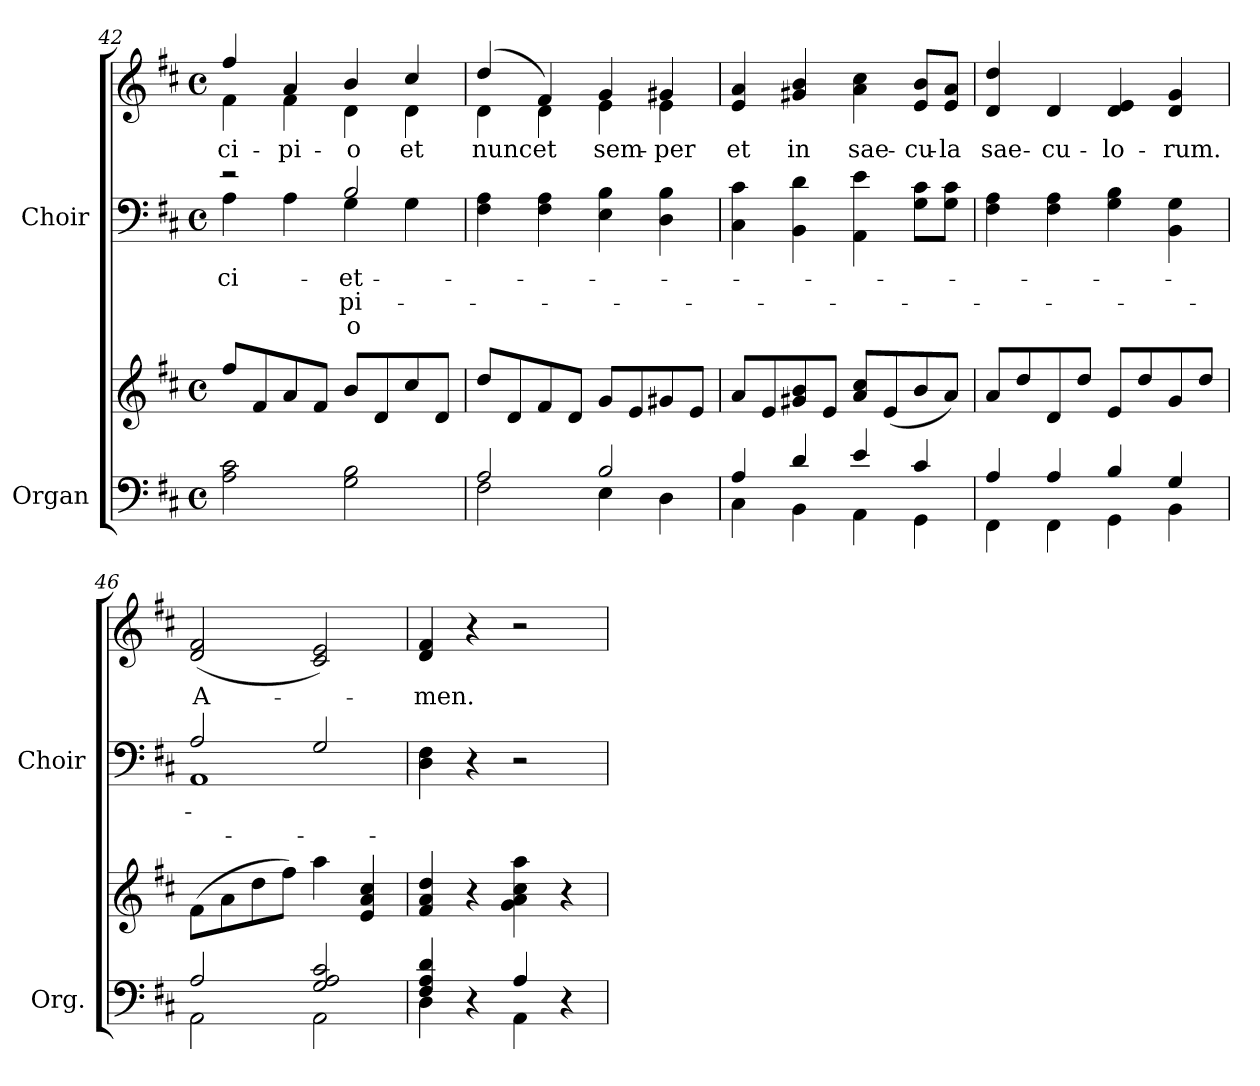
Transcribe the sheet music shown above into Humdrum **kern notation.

**kern	**kern	**kern	**text	**text	**text	**kern	**text
*part2	*part2	*part1	*part1	*part1	*part1	*part1	*part1
*staff4	*staff3	*staff2	*staff2	*staff2	*staff2	*staff1	*staff1
*I"Organ	*	*I"Choir	*	*	*	*	*
*I'Org.	*	*I'Choir	*	*	*	*	*
*clefF4	*clefG2	*clefF4	*	*	*	*clefG2	*
*k[f#c#]	*k[f#c#]	*k[f#c#]	*	*	*	*k[f#c#]	*
*D:	*D:	*D:	*	*	*	*D:	*
*M4/4	*M4/4	*M4/4	*	*	*	*M4/4	*
*met(c)	*met(c)	*met(c)	*	*	*	*met(c)	*
=42	=42	=42	=42	=42	=42	=42	=42
!	!	!	!LO:LY:b:color=#000000	!	!	!	!
*	*	*^	*	*	*	*	*
!	!	!	!	!	!	!	!	!LO:LY:a:color=#000000
*	*	*	*	*	*	*	*^	*
!	!	!	!	!	!	!	!	!	!LO:LY:b:color=#000000
2Ai\ 2c#i	8ff#i/L	2r	4Ai\	-ci-	.	.	4ff#i/	4f#i\	-ci-
.	8f#i/	.	.	.	.	.	.	.	.
!	!	!	!	!	!	!	!	!	!LO:LY:a:color=#000000
!	!	!	!	!	!	!	!	!	!LO:LY:b:color=#000000
.	8ai/	.	4Ai\	.	.	.	4ai/	4f#i\	-pi-
.	8f#i/J	.	.	.	.	.	.	.	.
!	!	!	!	!LO:LY:a:color=#000000	!LO:LY:b:color=#000000	!LO:LY:b:color=#000000	!	!	!
!	!	!	!	!	!	!	!	!	!LO:LY:a:color=#000000
!	!	!	!	!	!	!	!	!	!LO:LY:b:color=#000000
2Gi\ 2Bi	8bi/L	2Bi/	4Gi\	et	-pi-	-o	4bi/	4di\	-o
.	8di/	.	.	.	.	.	.	.	.
!	!	!	!	!	!	!	!	!	!LO:LY:a:color=#000000
!	!	!	!	!	!	!	!	!	!LO:LY:b:color=#000000
.	8cc#i/	.	4Gi\	.	.	.	4cc#i/	4di\	et
.	8di/J	.	.	.	.	.	.	.	.
*	*	*v	*v	*	*	*	*	*	*
!!LO:LB:g=z	!!
=43	=43	=43	=43	=43	=43	=43	=43	=43
*^	*	*	*	*	*	*	*	*
!	!	!	!	!	!	!	!	!	!LO:LY:a:color=#000000
!	!	!	!	!	!	!	!	!	!LO:LY:b:color=#000000
2Ai/	2F#i\	8ddi/L	4F#i\ 4Ai	.	.	.	(4ddi/	4di\	nunc
.	.	8di/	.	.	.	.	.	.	.
!	!	!	!	!	!	!	!	!	!LO:LY:b:color=#000000
.	.	8f#i/	4F#i\ 4Ai	.	.	.	4f#i/)	4di\	et
.	.	8di/J	.	.	.	.	.	.	.
!	!	!	!	!	!	!	!	!	!LO:LY:a:color=#000000
!	!	!	!	!	!	!	!	!	!LO:LY:b:color=#000000
2Bi/	4Ei\	8gi/L	4Ei\ 4Bi	.	.	.	4gi/	4ei\	sem-
.	.	8ei/	.	.	.	.	.	.	.
!	!	!	!	!	!	!	!	!	!LO:LY:a:color=#000000
!	!	!	!	!	!	!	!	!	!LO:LY:b:color=#000000
.	4Di\	8g#Xi/	4Di\ 4Bi	.	.	.	4g#Xi/	4ei\	-per
.	.	8ei/J	.	.	.	.	.	.	.
*	*	*	*	*	*	*	*v	*v	*
=44	=44	=44	=44	=44	=44	=44	=44	=44
!	!	!	!	!	!	!	!	!LO:LY:b:color=#000000
4Ai/	4C#i\	8ai/L	4C#i\ 4c#i	.	.	.	4ei/ 4ai	et
.	.	8ei/	.	.	.	.	.	.
!	!	!	!	!	!	!	!	!LO:LY:b:color=#000000
4di/	4BBi\	8g#Xi/ 8bi	4BBi\ 4di	.	.	.	4g#Xi/ 4bi	in
.	.	8ei/J	.	.	.	.	.	.
!	!	!	!	!	!	!	!	!LO:LY:b:color=#000000
4ei/	4AAi\	8ai/ 8cc#iL	4AAi\ 4ei	.	.	.	4ai\ 4cc#i	sae-
.	.	(8ei/	.	.	.	.	.	.
!	!	!	!	!	!	!	!	!LO:LY:b:color=#000000
4c#i/	4GGi\	8bi/	8Gi\ 8c#iL	.	.	.	8ei/ 8biL	-cu-
!	!	!	!	!	!	!	!	!LO:LY:b:color=#000000
.	.	8ai/J)	8Gi\ 8c#iJ	.	.	.	8ei/ 8aiJ	-la
=45	=45	=45	=45	=45	=45	=45	=45	=45
!	!	!	!	!	!	!	!	!LO:LY:b:color=#000000
4Ai/	4FF#i\	8ai/L	4F#i\ 4Ai	.	.	.	4di/ 4ddi	sae-
.	.	8ddi/	.	.	.	.	.	.
!	!	!	!	!	!	!	!	!LO:LY:b:color=#000000
4Ai/	4FF#i\	8di/	4F#i\ 4Ai	.	.	.	4di/	-cu-
.	.	8ddi/J	.	.	.	.	.	.
!	!	!	!	!	!	!	!	!LO:LY:b:color=#000000
4Bi/	4GGi\	8ei/L	4Gi\ 4Bi	.	.	.	4di/ 4ei	-lo-
.	.	8ddi/	.	.	.	.	.	.
!	!	!	!	!	!	!	!	!LO:LY:b:color=#000000
4Gi/	4BBi\	8gi/	4BBi\ 4Gi	.	.	.	4di/ 4gi	-rum.
.	.	8ddi/J	.	.	.	.	.	.
=46	=46	=46	=46	=46	=46	=46	=46	=46
*	*	*	*^	*	*	*	*	*
!	!	!	!	!	!	!	!	!	!LO:LY:b:color=#000000
2Ai/	2AAi\	(8f#i\L	2Ai/	1AAi	.	.	.	(2di/ 2f#i	A-
.	.	8ai\	.	.	.	.	.	.	.
.	.	8ddi\	.	.	.	.	.	.	.
.	.	8ff#i\J)	.	.	.	.	.	.	.
2Gi/ 2Ai 2c#i	2AAi\	4aai\	2Gi/	.	.	.	.	2c#i/ 2ei)	.
.	.	4ei/ 4ai 4cc#i	.	.	.	.	.	.	.
*	*	*	*v	*v	*	*	*	*	*
=47	=47	=47	=47	=47	=47	=47	=47	=47
!	!	!	!	!	!	!	!	!LO:LY:b:color=#000000
4F#i/ 4Ai 4di	4Di\	4f#i/ 4ai 4ddi	4Di\ 4F#i	.	.	.	4di/ 4f#i	-men.
4r	4ryy	4r	4r	.	.	.	4r	.
4Ai/	4AAi\	4gi\ 4ai 4cc#i 4aai	2r	.	.	.	2r	.
4r	4ryy	4r	.	.	.	.	.	.
*v	*v	*	*	*	*	*	*	*
=	=	=	=	=	=	=	=
*-	*-	*-	*-	*-	*-	*-	*-
